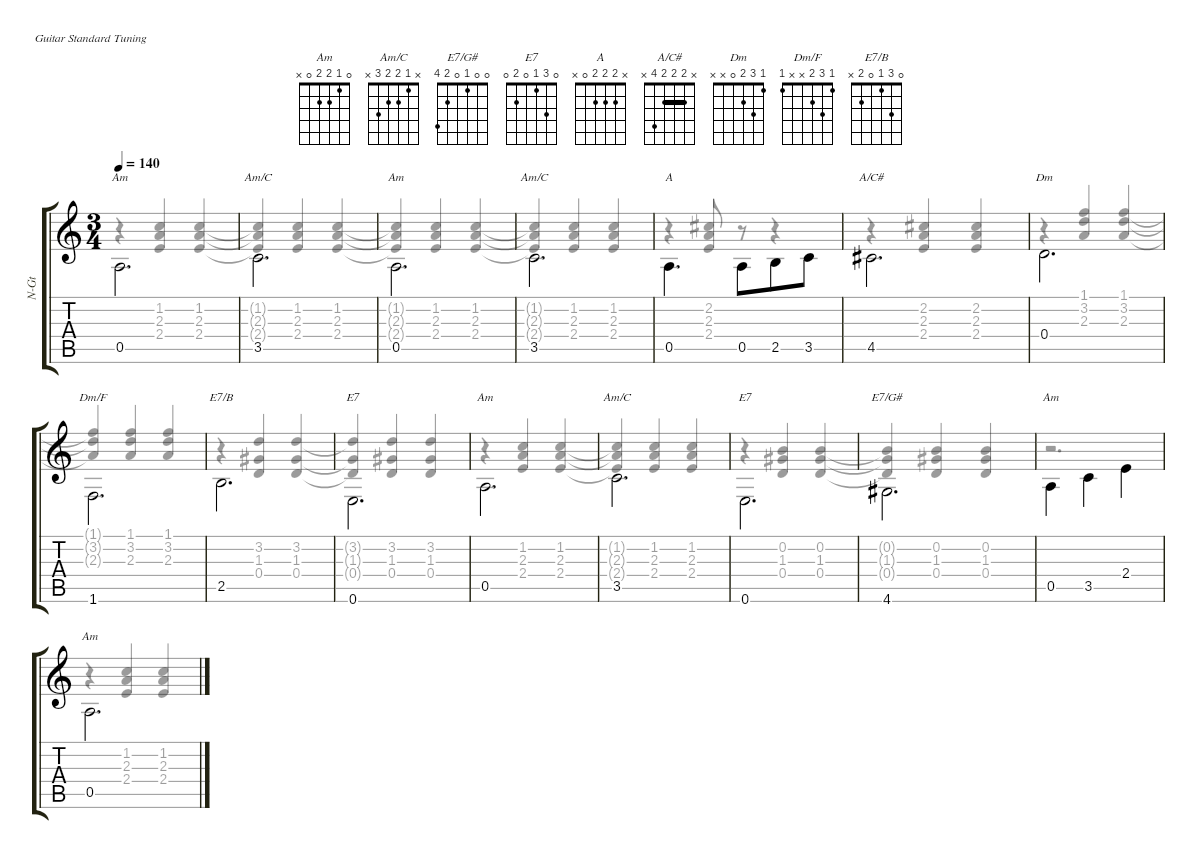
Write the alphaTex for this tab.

\defaultSystemsLayout 4
\hideDynamics
\bracketExtendMode groupsimilarinstruments
\otherSystemsTrackNameOrientation horizontal
\defaultBarNumberDisplay Hide
\track ("Nylon Guitar" "N-Gt") {instrument acousticguitarnylon}
\staff {score tabs}
\tuning (E4 B3 G3 D3 A2 E2)
\chord ("Am" 0 1 2 2 0 x)
\chord ("Am/C" 0 1 2 2 3 x)
\chord ("E7/G#" 0 0 1 0 2 4)
\chord ("E7" 0 0 1 0 2 0)
\chord ("Am/C" x 1 2 2 3 x)
\chord ("A" x 2 2 2 0 x)
\chord ("A/C#" x 2 2 2 4 x) {barre (2 2)}
\chord ("Dm" 1 3 2 0 x x)
\chord ("Dm/F" 1 3 2 x x 1)
\chord ("E7/B" 0 3 1 0 2 x)
\chord ("E7" 0 3 1 0 2 0)
\voice
\ts (3 4)
\tempo 140
\clef g2
\ks aminor
0.5.2{d ch "Am" dy mf beam Down} |
3.5.2{d ch "Am/C" beam Down} |
0.5.2{d ch "Am" beam Down} |
3.5.2{d ch "Am/C" beam Down} |
0.5.4{d ch "A" beam Down} 0.5.8{beam Down beam merge} 2.5.8{beam Down} 3.5.8{beam Down} |
4.5{acc #}.2{d ch "A/C#" beam Down} |
0.4.2{d ch "Dm" beam Down} |
1.6.2{d ch "Dm/F" beam Down} |
2.5.2{d ch "E7/B" beam Down} |
0.6.2{d ch "E7" beam Down} |
0.5.2{d ch "Am" beam Down} |
3.5.2{d ch "Am/C" beam Down} |
0.6.2{d ch "E7" beam Down} |
4.6{acc #}.2{d ch "E7/G#" beam Down} |
0.5.4{ch "Am" beam Down} 3.5.4{beam Down} 2.4.4{beam Down} |
0.5.2{d ch "Am" beam Down}
\voice
\clef g2
\ottava regular
\simile none
\ks aminor
r.4{dy mf beam Down} (2.3 2.4 1.2).4{beam Up} (1.2 2.3 2.4).4{beam Up} |
(1.2{t} 2.3{t} 2.4{t}).4{beam Up} (2.4 2.3 1.2).4{beam Up} (1.2 2.3 2.4).4{beam Up} |
(1.2{t} 2.3{t} 2.4{t}).4{beam Up} (2.4 2.3 1.2).4{beam Up} (1.2 2.3 2.4).4{beam Up} |
(1.2{t} 2.3{t} 2.4{t}).4{beam Up} (2.4 2.3 1.2).4{beam Up} (1.2 2.3 2.4).4{beam Up} |
r.4{beam Up} (2.4 2.3 2.2{acc #}).8{beam Up} r.8{beam Up} r.4{beam Down} |
r.4{beam Up} (2.2{acc #} 2.3 2.4).4{beam Up} (2.4 2.3 2.2{acc #}).4{beam Up} |
r.4{beam Up} (2.3 3.2 1.1).4{beam Up} (1.1 3.2 2.3).4{beam Up} |
(1.1{t} 3.2{t} 2.3{t}).4{beam Up} (3.2 1.1 2.3).4{beam Up} (2.3 3.2 1.1).4{beam Up} |
r.4{beam Down} (3.2 1.3{acc #} 0.4).4{beam Up} (0.4 1.3{acc #} 3.2).4{beam Up} |
(0.4{t} 1.3{t acc #} 3.2{t}).4{beam Up} (3.2 1.3{acc #} 0.4).4{beam Up} (0.4 1.3{acc #} 3.2).4{beam Up} |
r.4{beam Up} (1.2 2.3 2.4).4{beam Up} (2.4 2.3 1.2).4{beam Up} |
(2.4{t} 2.3{t} 1.2{t}).4{beam Up} (2.4 2.3 1.2).4{beam Up} (1.2 2.3 2.4).4{beam Up} |
r.4{beam Down} (0.4 1.3{acc #} 0.2).4{beam Up} (0.2 1.3{acc #} 0.4).4{beam Up} |
(0.2{t} 1.3{t acc #} 0.4{t}).4{beam Up} (0.4 1.3{acc #} 0.2).4{beam Up} (0.2 1.3{acc #} 0.4).4{beam Up} |
r.2{d beam Down} |
r.4{beam Down} (2.3 1.2 2.4).4{beam Up} (1.2 2.3 2.4).4{beam Up}
